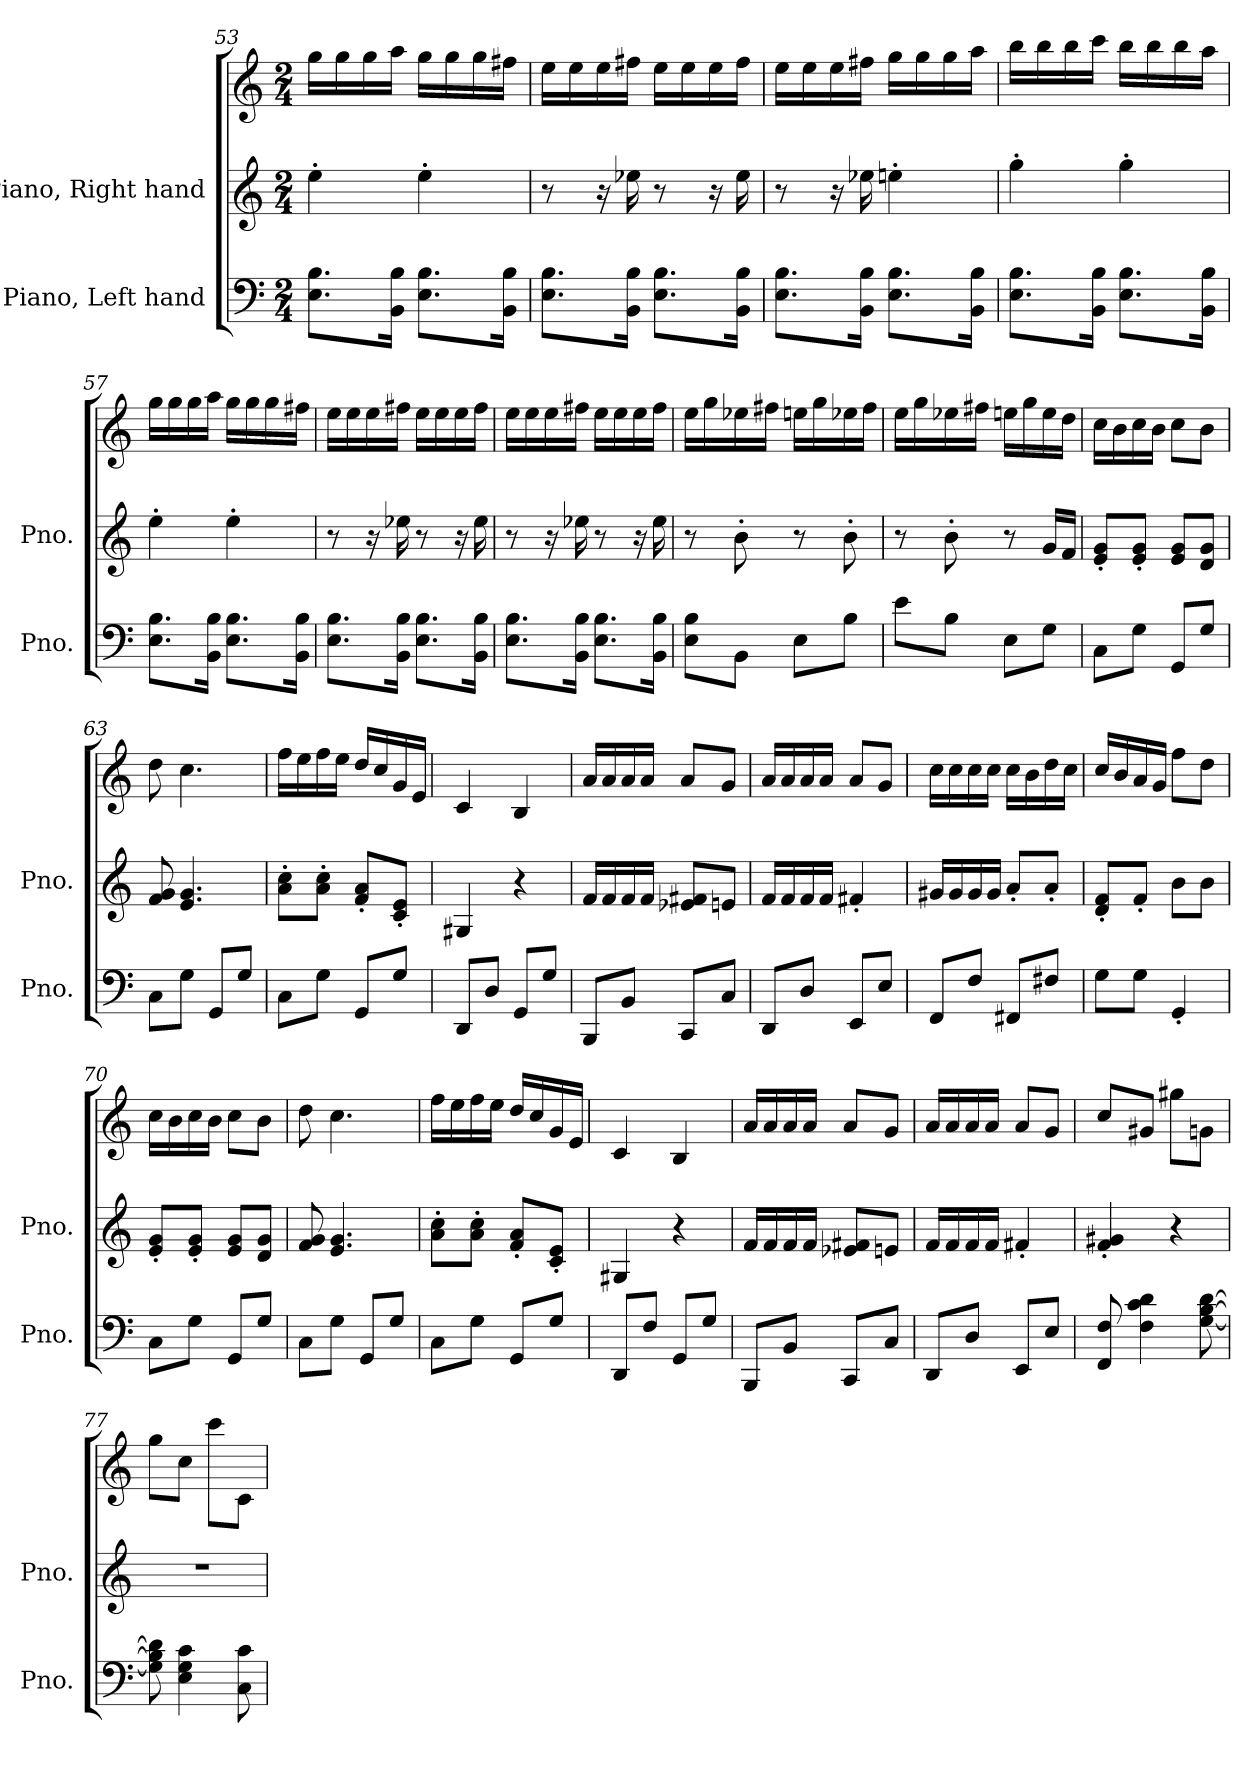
**kern	**kern	**kern
*part2	*part1	*part1
*staff3	*staff2	*staff1
*I"Piano, Left hand	*I"Piano, Right hand	*
*I'Pno.	*I'Pno.	*
*clefF4	*clefG2	*clefG2
*k[]	*k[]	*k[]
*M2/4	*M2/4	*M2/4
=53	=53	=53
8.E\ 8.B\L	4ee'\	16gg\LL
.	.	16gg\
.	.	16gg\
16BB\ 16B\Jk	.	16aa\JJ
8.E\ 8.B\L	4ee'\	16gg\LL
.	.	16gg\
.	.	16gg\
16BB\ 16B\Jk	.	16ff#X\JJ
=54	=54	=54
8.E\ 8.B\L	8r	16ee\LL
.	.	16ee\
.	16r	16ee\
16BB\ 16B\Jk	16ee-X\	16ff#X\JJ
8.E\ 8.B\L	8r	16ee\LL
.	.	16ee\
.	16r	16ee\
16BB\ 16B\Jk	16ee-\	16ff#\JJ
=55	=55	=55
8.E\ 8.B\L	8r	16ee\LL
.	.	16ee\
.	16r	16ee\
16BB\ 16B\Jk	16ee-X\	16ff#X\JJ
8.E\ 8.B\L	4een'\	16gg\LL
.	.	16gg\
.	.	16gg\
16BB\ 16B\Jk	.	16aa\JJ
!!LO:PB:g=z
=56	=56	=56
8.E\ 8.B\L	4gg'\	16bb\LL
.	.	16bb\
.	.	16bb\
16BB\ 16B\Jk	.	16ccc\JJ
8.E\ 8.B\L	4gg'\	16bb\LL
.	.	16bb\
.	.	16bb\
16BB\ 16B\Jk	.	16aa\JJ
=57	=57	=57
8.E\ 8.B\L	4ee'\	16gg\LL
.	.	16gg\
.	.	16gg\
16BB\ 16B\Jk	.	16aa\JJ
8.E\ 8.B\L	4ee'\	16gg\LL
.	.	16gg\
.	.	16gg\
16BB\ 16B\Jk	.	16ff#X\JJ
=58	=58	=58
8.E\ 8.B\L	8r	16ee\LL
.	.	16ee\
.	16r	16ee\
16BB\ 16B\Jk	16ee-X\	16ff#X\JJ
8.E\ 8.B\L	8r	16ee\LL
.	.	16ee\
.	16r	16ee\
16BB\ 16B\Jk	16ee-\	16ff#\JJ
=59	=59	=59
8.E\ 8.B\L	8r	16ee\LL
.	.	16ee\
.	16r	16ee\
16BB\ 16B\Jk	16ee-X\	16ff#X\JJ
8.E\ 8.B\L	8r	16ee\LL
.	.	16ee\
.	16r	16ee\
16BB\ 16B\Jk	16ee-\	16ff#\JJ
!!LO:LB:g=z
=60	=60	=60
8E\ 8B\L	8r	16ee\LL
.	.	16gg\
8BB\J	8b'\	16ee-X\
.	.	16ff#X\JJ
8E\L	8r	16een\LL
.	.	16gg\
8B\J	8b'\	16ee-X\
.	.	16ff#\JJ
=61	=61	=61
8e\L	8r	16ee\LL
.	.	16gg\
8B\J	8b'\	16ee-X\
.	.	16ff#X\JJ
8E\L	8r	16een\LL
.	.	16gg\
8G\J	16g/LL	16ee\
.	16f/JJ	16dd\JJ
=62	=62	=62
8C\L	8e/' 8g/'L	16cc\LL
.	.	16b\
8G\J	8e/' 8g/'J	16cc\
.	.	16b\JJ
8GG/L	8e/ 8g/L	8cc\L
8G/J	8d/ 8g/J	8b\J
=63	=63	=63
8C\L	8f/ 8g/	8dd\
8G\J	4.e/ 4.g/	4.cc\
8GG/L	.	.
8G/J	.	.
=64	=64	=64
8C\L	8a\' 8cc\'L	16ff\LL
.	.	16ee\
8G\J	8a\' 8cc\'J	16ff\
.	.	16ee\JJ
8GG/L	8f/' 8a/'L	16dd/LL
.	.	16cc/
8G/J	8c/' 8e/'J	16g/
.	.	16e/JJ
!!LO:LB:g=z
=65	=65	=65
8DD/L	4G#X/	4c/
8D/J	.	.
8GG/L	4r	4B/
8G/J	.	.
=66	=66	=66
8BBB/L	16f/LL	16a/LL
.	16f/	16a/
8BB/J	16f/	16a/
.	16f/JJ	16a/JJ
8CC/L	8e-X/ 8f#X/L	8a/L
8C/J	8en/J	8g/J
=67	=67	=67
8DD/L	16f/LL	16a/LL
.	16f/	16a/
8D/J	16f/	16a/
.	16f/JJ	16a/JJ
8EE/L	4f#X'/	8a/L
8E/J	.	8g/J
=68	=68	=68
8FF/L	16g#X/LL	16cc\LL
.	16g#/	16cc\
8F/J	16g#/	16cc\
.	16g#/JJ	16cc\JJ
8FF#X/L	8a'/L	16cc\LL
.	.	16b\
8F#X/J	8a'/J	16dd\
.	.	16cc\JJ
=69	=69	=69
8G\L	8d/' 8f/'L	16cc/LL
.	.	16b/
8G\J	8f'/J	16a/
.	.	16g/JJ
4GG'/	8b\L	8ff\L
.	8b\J	8dd\J
!!LO:LB:g=z
=70	=70	=70
8C\L	8e/' 8g/'L	16cc\LL
.	.	16b\
8G\J	8e/' 8g/'J	16cc\
.	.	16b\JJ
8GG/L	8e/ 8g/L	8cc\L
8G/J	8d/ 8g/J	8b\J
=71	=71	=71
8C\L	8f/ 8g/	8dd\
8G\J	4.e/ 4.g/	4.cc\
8GG/L	.	.
8G/J	.	.
=72	=72	=72
8C\L	8a\' 8cc\'L	16ff\LL
.	.	16ee\
8G\J	8a\' 8cc\'J	16ff\
.	.	16ee\JJ
8GG/L	8f/' 8a/'L	16dd/LL
.	.	16cc/
8G/J	8c/' 8e/'J	16g/
.	.	16e/JJ
=73	=73	=73
8DD/L	4G#X/	4c/
8F/J	.	.
8GG/L	4r	4B/
8G/J	.	.
=74	=74	=74
8BBB/L	16f/LL	16a/LL
.	16f/	16a/
8BB/J	16f/	16a/
.	16f/JJ	16a/JJ
8CC/L	8e-X/ 8f#X/L	8a/L
8C/J	8en/J	8g/J
=75	=75	=75
8DD/L	16f/LL	16a/LL
.	16f/	16a/
8D/J	16f/	16a/
.	16f/JJ	16a/JJ
8EE/L	4f#X'/	8a/L
8E/J	.	8g/J
!!LO:PB:g=z
=76	=76	=76
8FF/ 8F/	4f/' 4g#X/'	8cc/L
4F\ 4c\ 4d\	.	8g#X/J
.	4r	8gg#X\L
[8G\ [8B\ [8d\	.	8gn\J
=77	=77	=77
8G\] 8B\] 8d\]	2r	8gg\L
4E\ 4G\ 4c\	.	8cc\J
.	.	8ccc\L
8C\ 8c\	.	8c\J
=	=	=
*-	*-	*-
